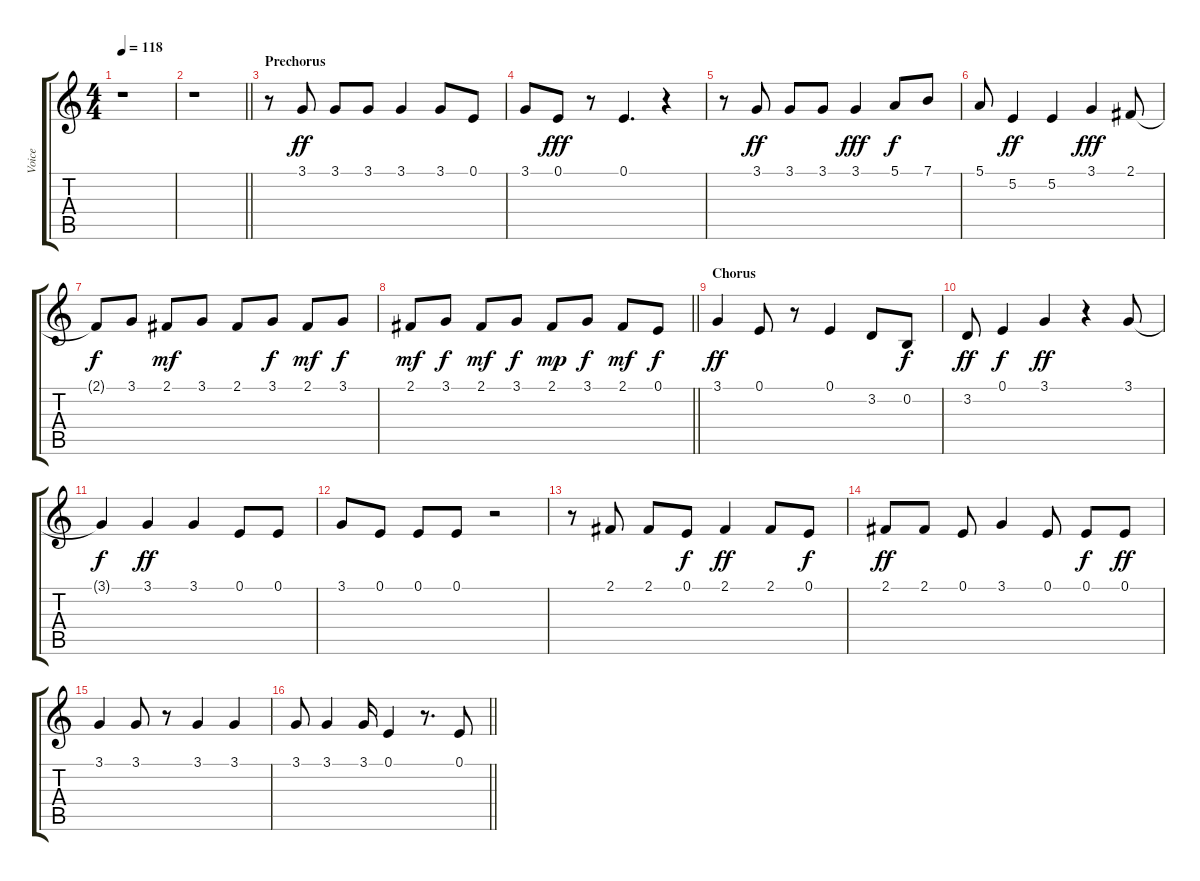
\track ("Voice" "Voice") {instrument synthvoice}
\staff {score tabs}
\tuning (E4 B3 G3 D3 A2 E2) {hide}
\ts (4 4)
\tempo 118
\clef g2
\ks c
r.1{dy ff} |
\barLineRight lightlight
r.1 |
\section ("" "Prechorus")
r.8 3.1.8 3.1.8 3.1.8 3.1.4 3.1.8 0.1.8 |
3.1.8 0.1.8{dy fff} r.8 0.1.4{d} r.4 |
r.8 3.1.8{dy ff} 3.1.8 3.1.8 3.1.4{dy fff} 5.1.8{dy f} 7.1.8 |
5.1.8 5.2.4{dy ff} 5.2.4 3.1.4{dy fff} 2.1.8 |
2.1{t}.8{dy f} 3.1.8 2.1.8{dy mf} 3.1.8 2.1.8 3.1.8{dy f} 2.1.8{dy mf} 3.1.8{dy f} |
\barLineRight lightlight
2.1.8{dy mf} 3.1.8{dy f} 2.1.8{dy mf} 3.1.8{dy f} 2.1.8{dy mp} 3.1.8{dy f} 2.1.8{dy mf} 0.1.8{dy f} |
\section ("" "Chorus")
3.1.4{dy ff} 0.1.8 r.8 0.1.4 3.2.8 0.2.8{dy f} |
3.2.8{dy ff} 0.1.4{dy f} 3.1.4{dy ff} r.4 3.1.8 |
3.1{t}.4{dy f} 3.1.4{dy ff} 3.1.4 0.1.8 0.1.8 |
3.1.8 0.1.8 0.1.8 0.1.8 r.2 |
r.8 2.1.8 2.1.8 0.1.8{dy f} 2.1.4{dy ff} 2.1.8 0.1.8{dy f} |
2.1.8{dy ff} 2.1.8 0.1.8 3.1.4 0.1.8 0.1.8{dy f} 0.1.8{dy ff} |
3.1.4 3.1.8 r.8 3.1.4 3.1.4 |
\barLineRight lightlight
3.1.8 3.1.4 3.1.16 0.1.4 r.8{d} 0.1.8
